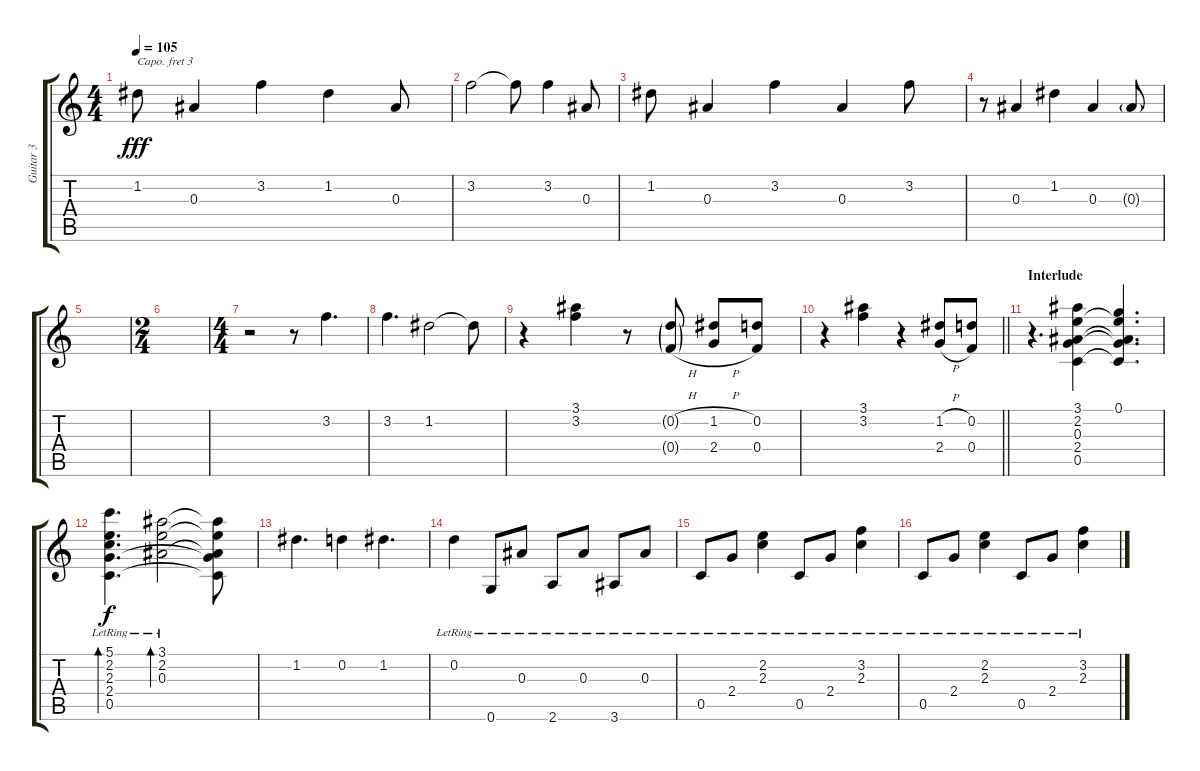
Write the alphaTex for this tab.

\track ("Guitar 3" "Guitar 3") {instrument acousticguitarnylon}
\staff {score tabs}
\capo 3
\tuning (E4 B3 G3 D3 A2 E2) {hide}
\ts (4 4)
\tempo 105
\clef g2
\ks c
1.2.8{dy fff} 0.3.4 3.2.4 1.2.4 0.3.8 |
3.2.2 3.2{t}.8 3.2.4 0.3.8 |
1.2.8 0.3.4 3.2.4 0.3.4 3.2.8 |
r.8 0.3.4 1.2.4 0.3.4 0.3{g}.8 |
|
\ts (2 4)
|
\ts (4 4)
r.2 r.8 3.2.4{d} |
3.2.4{d} 1.2.2 1.2{t}.8 |
r.4 (3.1 3.2).4 r.8 (0.2{h g} 0.4{h g}).8 (1.2{h} 2.4{h}).8 (0.2 0.4).8 |
\barLineRight lightlight
r.4 (3.1 3.2).4 r.4 (1.2{h} 2.4{h}).8 (0.2 0.4).8 |
\section ("" "Interlude")
r.4{d} (3.1 2.2 0.3 2.4 0.5).4 (0.1 2.2{t} 0.3{t} 2.4{t} 0.5{t}).4{d} |
(5.1{lr} 2.2{lr} 2.3{lr} 2.4{lr} 0.5{lr}).4{d bd 120 dy f} (3.1{lr} 2.2{lr} 0.3{lr}).2{bd 120} (3.1{t} 2.2{t} 0.3{t} 2.4{t} 0.5{t}).8 |
1.2.4{d} 0.2.4 1.2.4{d} |
0.2{lr}.4 0.6{lr}.8 0.3{lr}.8 2.6{lr}.8 0.3{lr}.8 3.6{lr}.8 0.3{lr}.8 |
0.5{lr}.8 2.4{lr}.8 (2.2{lr} 2.3{lr}).4 0.5{lr}.8 2.4{lr}.8 (3.2{lr} 2.3{lr}).4 |
0.5{lr}.8 2.4{lr}.8 (2.2{lr} 2.3{lr}).4 0.5{lr}.8 2.4{lr}.8 (3.2{lr} 2.3{lr}).4
